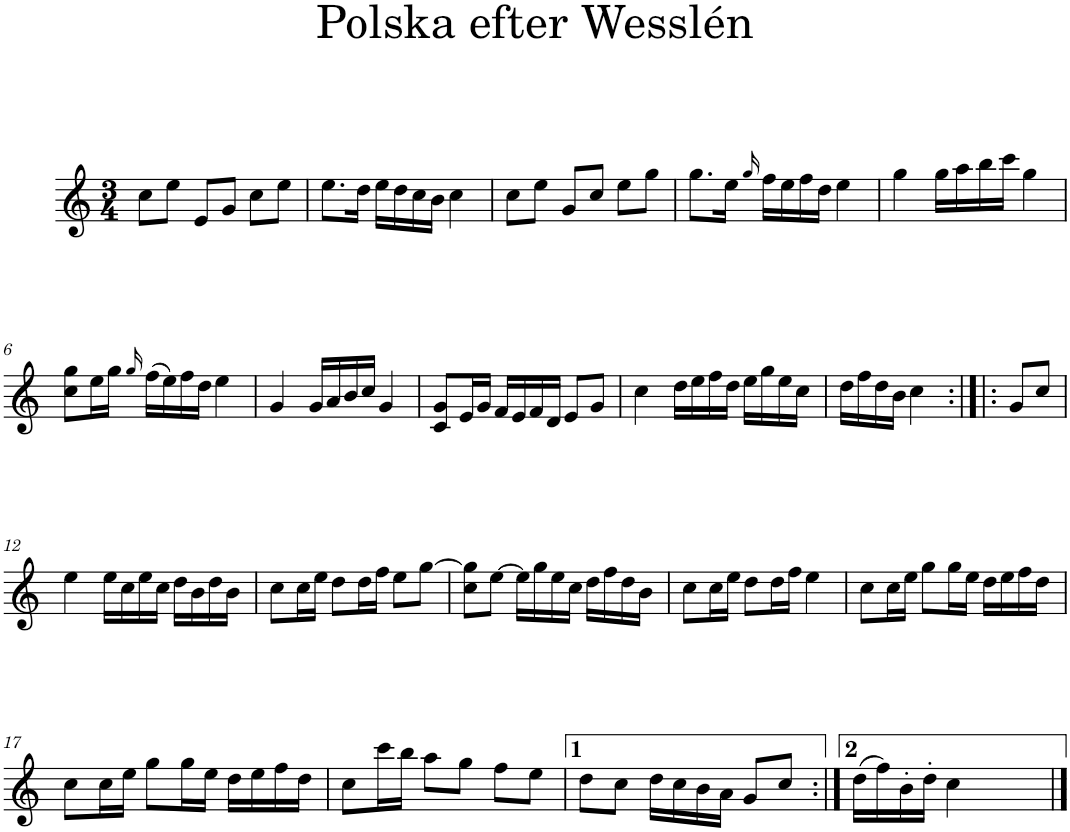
**kern
*part1
*staff1
*I"Piano
*I'Pno
*clefG2
*k[]
*M3/4
=1
8cc\L
8ee\J
8e/L
8g/J
8cc\L
8ee\J
=2
8.ee\L
16dd\Jk
16ee\LL
16dd\
16cc\
16b\JJ
4cc\
=3
8cc\L
8ee\J
8g/L
8cc/J
8ee\L
8gg\J
=4
8.gg\L
16ee\Jk
16qgg/
16ff\LL
16ee\
16ff\
16dd\JJ
4ee\
=5
4gg\
16gg\LL
16aa\
16bb\
16ccc\JJ
4gg\
!!LO:LB:g=z
=6
8cc\ 8gg\L
16ee\L
16gg\JJ
16qgg/
(16ff\LL
16ee\)
16ff\
16dd\JJ
4ee\
=7
4g/
16g/LL
16a/
16b/
16cc/JJ
4g/
=8
8c/ 8g/L
16e/L
16g/JJ
16f/LL
16e/
16f/
16d/JJ
8e/L
8g/J
=9
4cc\
16dd\LL
16ee\
16ff\
16dd\JJ
16ee\LL
16gg\
16ee\
16cc\JJ
=10
16dd\LL
16ff\
16dd\
16b\JJ
4cc\
=11:|!|:
8g/L
8cc/J
!!LO:LB:g=z
=12
4ee\
16ee\LL
16cc\
16ee\
16cc\JJ
16dd\LL
16b\
16dd\
16b\JJ
=13
8cc\L
16cc\L
16ee\JJ
8dd\L
16dd\L
16ff\JJ
8ee\L
[8gg\J
=14
8cc\ 8gg\]L
[8ee\J
16ee\LL]
16gg\
16ee\
16cc\JJ
16dd\LL
16ff\
16dd\
16b\JJ
=15
8cc\L
16cc\L
16ee\JJ
8dd\L
16dd\L
16ff\JJ
4ee\
=16
8cc\L
16cc\L
16ee\JJ
8gg\L
16gg\L
16ee\JJ
16dd\LL
16ee\
16ff\
16dd\JJ
!!LO:LB:g=z
=17
8cc\L
16cc\L
16ee\JJ
8gg\L
16gg\L
16ee\JJ
16dd\LL
16ee\
16ff\
16dd\JJ
=18
8cc\L
16ccc\L
16bb\JJ
8aa\L
8gg\J
8ff\L
8ee\J
=19
8dd\L
8cc\J
16dd\LL
16cc\
16b\
16a\JJ
8g/L
8cc/J
=20:|!
(16dd\LL
16ff\)
16b'\
16dd'\JJ
4cc\
4ryy
==
*-
